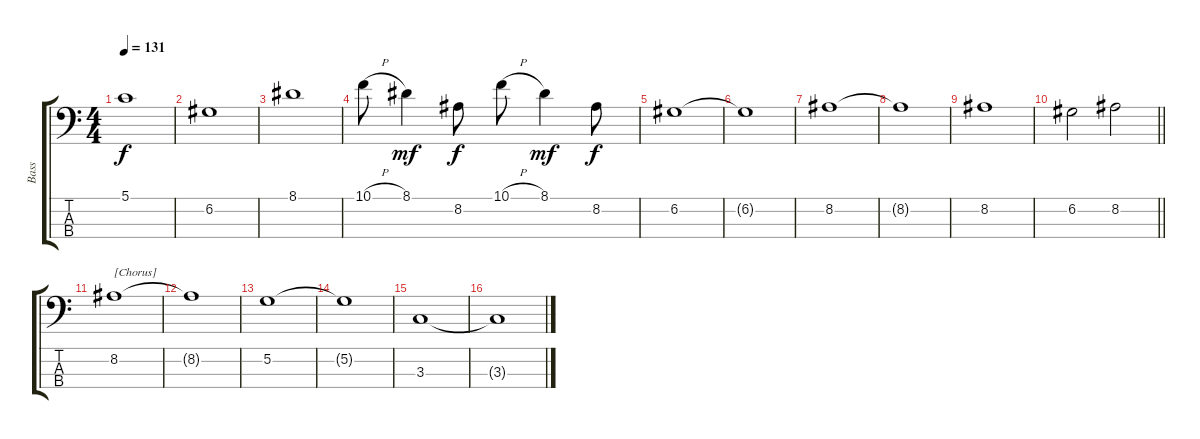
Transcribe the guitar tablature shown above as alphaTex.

\track ("Bass" "Bass") {instrument electricbassfinger}
\staff {score tabs}
\tuning (G2 D2 A1 E1) {hide}
\ts (4 4)
\tempo 131
\clef f4
\ks c
5.1.1{dy f} |
6.2.1 |
8.1.1 |
10.1{h}.8 8.1.4{dy mf} 8.2.8{dy f} 10.1{h}.8 8.1.4{dy mf} 8.2.8{dy f} |
6.2.1 |
6.2{t}.1 |
8.2.1 |
8.2{t}.1 |
8.2.1 |
\barLineRight lightlight
6.2.2 8.2.2 |
8.2.1{txt "[Chorus]"} |
8.2{t}.1 |
5.2.1 |
5.2{t}.1 |
3.3.1 |
3.3{t}.1
